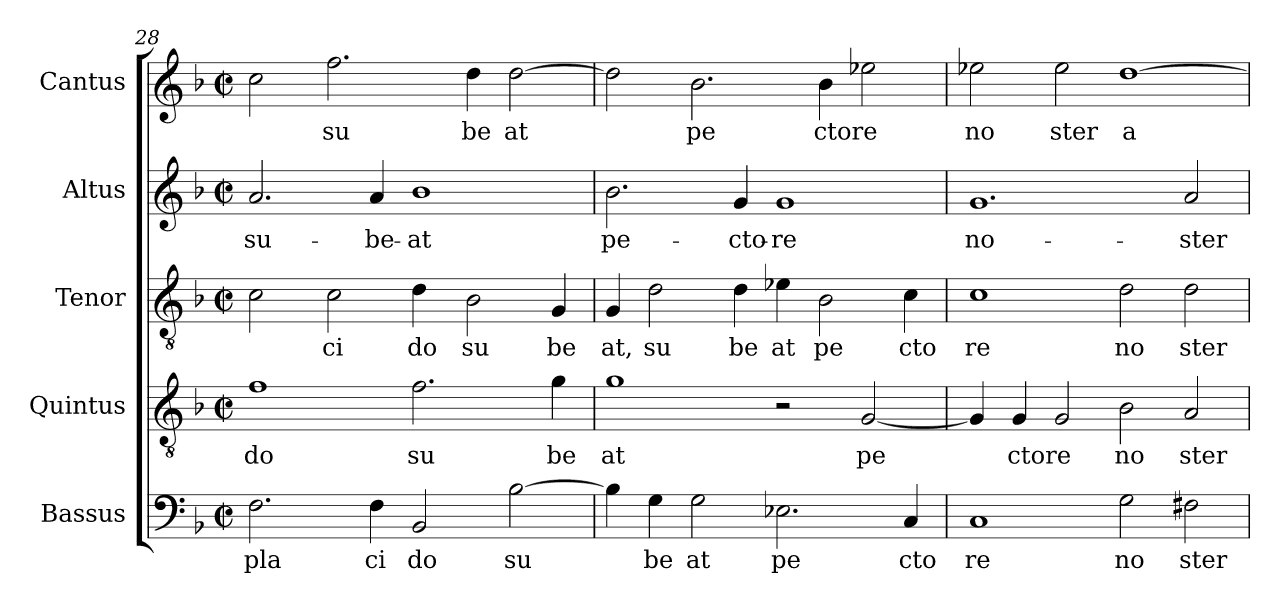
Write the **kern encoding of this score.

**kern	**text	**kern	**text	**kern	**text	**kern	**text	**kern	**text
*part5	*part5	*part4	*part4	*part3	*part3	*part2	*part2	*part1	*part1
*staff5	*staff5	*staff4	*staff4	*staff3	*staff3	*staff2	*staff2	*staff1	*staff1
*I"Bassus	*	*I"Quintus	*	*I"Tenor	*	*I"Altus	*	*I"Cantus	*
!!LO:LB:g=z
*clefF4	*	*clefGv2	*	*clefGv2	*	*clefG2	*	*clefG2	*
*k[b-]	*	*k[b-]	*	*k[b-]	*	*k[b-]	*	*k[b-]	*
*F:	*	*F:	*	*F:	*	*F:	*	*F:	*
*M2/2	*	*M2/2	*	*M2/2	*	*M2/2	*	*M2/2	*
*met(c|)	*	*met(c|)	*	*met(c|)	*	*met(c|)	*	*met(c|)	*
=28	=28	=28	=28	=28	=28	=28	=28	=28	=28
!	!LO:LY:b:cj	!	!LO:LY:b:cj	!	!	!	!LO:LY:b:cj	!	!
*	*	*	*	*^	*	*	*	*	*
2.F\	pla	1f	do	2c\	16ryy	.	2.a/	su-	2cc\	.
.	.	.	.	.	1ryy	.	.	.	.	.
!	!	!	!	!	!	!LO:LY:b:cj	!	!	!	!LO:LY:b:cj
.	.	.	.	2c\	.	-ci	.	.	2.ff\	su
!	!LO:LY:b:cj	!	!	!	!	!	!	!LO:LY:b:cj	!	!
4F\	ci	.	.	.	.	.	4a/	-be-	.	.
!	!LO:LY:b:cj	!	!LO:LY:b:cj	!	!	!LO:LY:b:cj	!	!LO:LY:b:cj	!	!
2BB-/	do	2.f\	su	4d\	.	do	1b-	-at	.	.
.	.	.	.	.	2...ryy	.	.	.	.	.
!	!	!	!	!	!	!LO:LY:b:cj	!	!	!	!LO:LY:b:cj
.	.	.	.	2B-\	.	su	.	.	4dd\	be
!	!LO:LY:b:cj	!	!	!	!	!	!	!	!	!LO:LY:b:cj
[>2B-\	su	.	.	.	.	.	.	.	[>2dd\	at
!	!	!	!LO:LY:b:cj	!	!	!LO:LY:b:cj	!	!	!	!
.	.	4g\	be	4G/	.	be	.	.	.	.
=29	=29	=29	=29	=29	=29	=29	=29	=29	=29	=29
!	!	!	!LO:LY:b:cj	!	!	!LO:LY:b:cj	!	!LO:LY:b:cj	!	!
*	*	*	*	*v	*v	*	*	*	*	*
4B-\]	.	1g	at	4G/	at,	2.b-\	pe-	2dd\]	.
!	!LO:LY:b:cj	!	!	!	!LO:LY:b:cj	!	!	!	!
4G\	be	.	.	2d\	su	.	.	.	.
!	!LO:LY:b:cj	!	!	!	!	!	!	!	!LO:LY:b:cj
2G\	at	.	.	.	.	.	.	2.b-\	pe
!	!	!	!	!	!LO:LY:b:cj	!	!LO:LY:b:cj	!	!
.	.	.	.	4d\	be	4g/	-cto-	.	.
!	!LO:LY:b:cj	!	!	!	!LO:LY:b:cj	!	!LO:LY:b:cj	!	!
2.E-X\	pe	2r	.	4e-X\	at	1g	-re	.	.
!	!	!	!	!	!LO:LY:b:cj	!	!	!	!LO:LY:b:cj
.	.	.	.	2B-\	pe	.	.	4b-\	ctore
!	!	!	!LO:LY:b:cj	!	!	!	!	!	!
.	.	[<2G/	pe	.	.	.	.	2ee-X\	.
!	!LO:LY:b:cj	!	!	!	!LO:LY:b:cj	!	!	!	!
4C/	cto	.	.	4c\	cto	.	.	.	.
=30	=30	=30	=30	=30	=30	=30	=30	=30	=30
!	!LO:LY:b:cj	!	!	!	!LO:LY:b:cj	!	!LO:LY:b:cj	!	!LO:LY:b:cj
1C	re	4G/]	.	1c	re	1.g	no-	2ee-X\	no
!	!	!	!LO:LY:b:cj	!	!	!	!	!	!
.	.	4G/	ctore	.	.	.	.	.	.
!	!	!	!	!	!	!	!	!	!LO:LY:b:cj
.	.	2G/	.	.	.	.	.	2ee-\	ster
!	!LO:LY:b:cj	!	!LO:LY:b:cj	!	!LO:LY:b:cj	!	!	!	!LO:LY:b:rj
2G\	no	2B-\	no	2d\	no	.	.	[>1dd	a
!	!LO:LY:b:cj	!	!LO:LY:b:cj	!	!LO:LY:b:cj	!	!LO:LY:b:cj	!	!
2F#X\	ster	2A/	ster	2d\	ster	2a/	-ster	.	.
=	=	=	=	=	=	=	=	=	=
*-	*-	*-	*-	*-	*-	*-	*-	*-	*-
